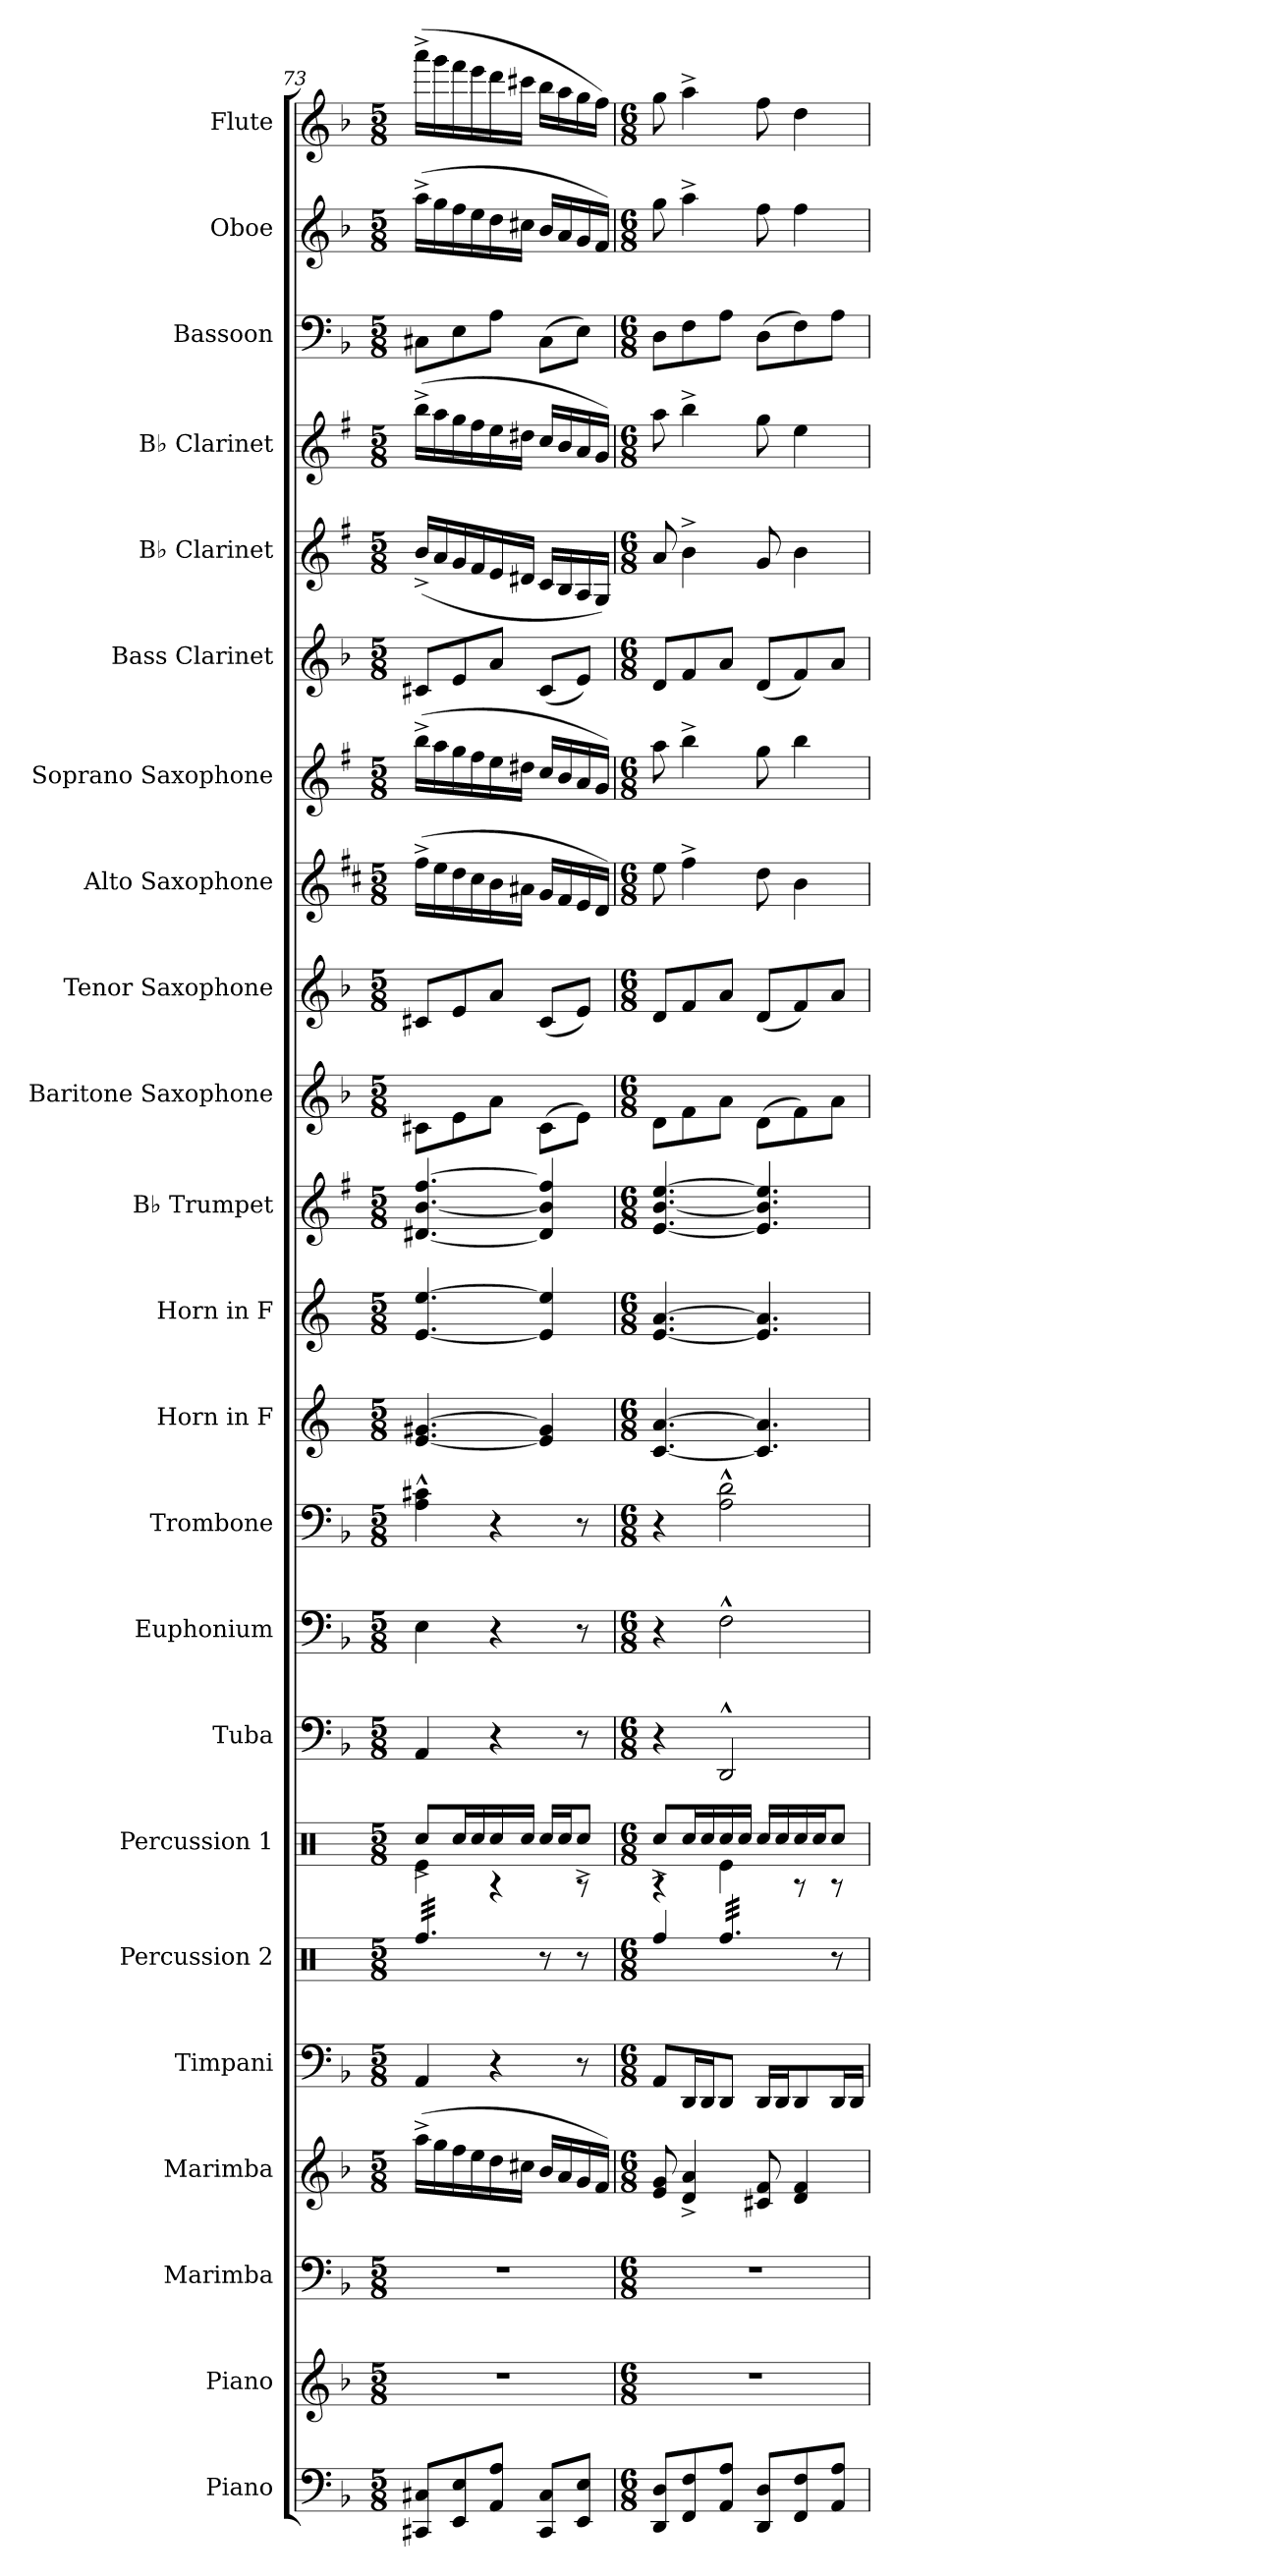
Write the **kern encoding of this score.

**kern	**kern	**kern	**kern	**kern	**kern	**kern	**kern	**kern	**kern	**kern	**kern	**kern	**kern	**kern	**kern	**kern	**kern	**kern	**kern	**kern	**kern	**kern
*part23	*part22	*part21	*part20	*part19	*part18	*part17	*part16	*part15	*part14	*part13	*part12	*part11	*part10	*part9	*part8	*part7	*part6	*part5	*part4	*part3	*part2	*part1
*staff23	*staff22	*staff21	*staff20	*staff19	*staff18	*staff17	*staff16	*staff15	*staff14	*staff13	*staff12	*staff11	*staff10	*staff9	*staff8	*staff7	*staff6	*staff5	*staff4	*staff3	*staff2	*staff1
*I"Piano	*I"Piano	*I"Marimba	*I"Marimba	*I"Timpani	*I"Percussion 2	*I"Percussion 1	*I"Tuba	*I"Euphonium	*I"Trombone	*I"Horn in F	*I"Horn in F	*I"B♭ Trumpet	*I"Baritone Saxophone	*I"Tenor Saxophone	*I"Alto Saxophone	*I"Soprano Saxophone	*I"Bass Clarinet	*I"B♭ Clarinet	*I"B♭ Clarinet	*I"Bassoon	*I"Oboe	*I"Flute
*I'Pno.	*I'Pno.	*I'Mrm.	*I'Mrm.	*I'Timp.	*I'Pr. 2	*I'Pr. 1	*I'Tu.	*I'Eu.	*I'Trb.	*	*	*I'B♭ Tpt.	*I'Bar. Sax.	*I'T. Sax.	*I'A. Sax.	*I'S. Sax.	*I'B. Cl.	*I'B♭ Cl.	*I'B♭ Cl.	*I'Bsn.	*I'Ob.	*I'Fl.
*clefF4	*clefG2	*clefF4	*clefG2	*clefF4	*clefX	*clefX	*clefF4	*clefF4	*clefF4	*clefG2	*clefG2	*clefG2	*clefG2	*clefG2	*clefG2	*clefG2	*clefG2	*clefG2	*clefG2	*clefF4	*clefG2	*clefG2
*	*	*	*	*	*	*	*	*	*	*ITrd4c7	*ITrd4c7	*ITrd1c2	*ITrd12c21	*ITrd8c14	*ITrd5c9	*ITrd1c2	*ITrd8c14	*ITrd1c2	*ITrd1c2	*	*	*
*k[b-]	*k[b-]	*k[b-]	*k[b-]	*k[b-]	*k[]	*k[]	*k[b-]	*k[b-]	*k[b-]	*k[b-]	*k[b-]	*k[b-]	*k[b-]	*k[b-]	*k[b-]	*k[b-]	*k[b-]	*k[b-]	*k[b-]	*k[b-]	*k[b-]	*k[b-]
*M5/8	*M5/8	*M5/8	*M5/8	*M5/8	*M5/8	*M5/8	*M5/8	*M5/8	*M5/8	*M5/8	*M5/8	*M5/8	*M5/8	*M5/8	*M5/8	*M5/8	*M5/8	*M5/8	*M5/8	*M5/8	*M5/8	*M5/8
=73	=73	=73	=73	=73	=73	=73	=73	=73	=73	=73	=73	=73	=73	=73	=73	=73	=73	=73	=73	=73	=73	=73
*	*	*	*	*	*	*^	*	*	*	*	*	*	*	*	*	*	*	*	*	*	*	*
*	*	*	*	*	*tremolo	*	*	*	*	*	*	*	*	*	*	*	*	*	*	*	*	*	*
8CC#X/ 8C#X/L	8%5r	8%5r	(16aa^\LL	4AA/	32Rff/LLL	4Re\	8Rcc^/L	4AA/	4E\	4A\^^ 4c#X\^^	[4.A/ [4.c#X/	[4.A/ [4.a/	[4.c#X/ [4.a/ [4.ee/	8C#X\L	8C#X/L	(16a^\LL	(16aa^\LL	8C#X/L	(16a^/LL	(16aa^\LL	8C#X\L	(16aa^\LL	(16aaa^\LL
.	.	.	.	.	32Rff/	.	.	.	.	.	.	.	.	.	.	.	.	.	.	.	.	.	.
.	.	.	16gg\	.	32Rff/	.	.	.	.	.	.	.	.	.	.	16g\	16gg\	.	16g/	16gg\	.	16gg\	16ggg\
.	.	.	.	.	32Rff/	.	.	.	.	.	.	.	.	.	.	.	.	.	.	.	.	.	.
8EE/ 8E/	.	.	16ff\	.	32Rff/	.	16Rcc/L	.	.	.	.	.	.	8E\	8E/	16f\	16ff\	8E/	16f/	16ff\	8E\	16ff\	16fff\
.	.	.	.	.	32Rff/	.	.	.	.	.	.	.	.	.	.	.	.	.	.	.	.	.	.
.	.	.	16ee\	.	32Rff/	.	16Rcc/	.	.	.	.	.	.	.	.	16e\	16ee\	.	16e/	16ee\	.	16ee\	16eee\
.	.	.	.	.	32Rff/	.	.	.	.	.	.	.	.	.	.	.	.	.	.	.	.	.	.
8AA/ 8A/J	.	.	16dd\	4r	32Rff/	4rA	16Rcc/	4r	4r	4r	.	.	.	8A\J	8A/J	16d\	16dd\	8A/J	16d/	16dd\	8A\J	16dd\	16ddd\
.	.	.	.	.	32Rff/	.	.	.	.	.	.	.	.	.	.	.	.	.	.	.	.	.	.
.	.	.	16cc#X\JJ	.	32Rff/	.	16Rcc/JJ	.	.	.	.	.	.	.	.	16c#X\JJ	16cc#X\JJ	.	16c#X/JJ	16cc#X\JJ	.	16cc#X\JJ	16ccc#X\JJ
.	.	.	.	.	32Rff/JJJ	.	.	.	.	.	.	.	.	.	.	.	.	.	.	.	.	.	.
*	*	*	*	*	*Xtremolo	*	*	*	*	*	*	*	*	*	*	*	*	*	*	*	*	*	*
8CC#/ 8C#/L	.	.	16b-/LL	.	8r	.	16Rcc/LL	.	.	.	4A/] 4c#/]	4A/] 4a/]	4c#/] 4a/] 4ee/]	(8C#\L	(8C#/L	16B-/LL	16b-/LL	(8C#/L	16B-/LL	16b-/LL	(8C#\L	16b-/LL	16bb-\LL
.	.	.	16a/	.	.	.	16Rcc/J	.	.	.	.	.	.	.	.	16A/	16a/	.	16A/	16a/	.	16a/	16aa\
8EE/ 8E/J	.	.	16g/	8r	8r	8rA	8Rcc^/J	8r	8r	8r	.	.	.	8E\J)	8E/J)	16G/	16g/	8E/J)	16G/	16g/	8E\J)	16g/	16gg\
.	.	.	16f/JJ)	.	.	.	.	.	.	.	.	.	.	.	.	16F/JJ)	16f/JJ)	.	16F/JJ)	16f/JJ)	.	16f/JJ)	16ff\JJ)
=74	=74	=74	=74	=74	=74	=74	=74	=74	=74	=74	=74	=74	=74	=74	=74	=74	=74	=74	=74	=74	=74	=74	=74
*M6/8	*M6/8	*M6/8	*M6/8	*M6/8	*M6/8	*M6/8	*	*M6/8	*M6/8	*M6/8	*M6/8	*M6/8	*M6/8	*M6/8	*M6/8	*M6/8	*M6/8	*M6/8	*M6/8	*M6/8	*M6/8	*M6/8	*M6/8
8DD/ 8D/L	2.r	2.r	8e/ 8g/	8AA/L	4Rff/	4rA	8Rcc^/L	4r	4r	4r	[4.F/ [4.d/	[4.A/ [4.d/	[4.d/ [4.a/ [4.dd/	8D\L	8D/L	8g\	8gg\	8D/L	8g/	8gg\	8D\L	8gg\	8gg\
8FF/ 8F/	.	.	4d/^ 4a/^	16DD/L	.	.	16Rcc/L	.	.	.	.	.	.	8F\	8F/	4a^\	4aa^\	8F/	4a^\	4aa^\	8F\	4aa^\	4aa^\
.	.	.	.	16DD/J	.	.	16Rcc/	.	.	.	.	.	.	.	.	.	.	.	.	.	.	.	.
*	*	*	*	*	*tremolo	*	*	*	*	*	*	*	*	*	*	*	*	*	*	*	*	*	*
8AA/ 8A/J	.	.	.	8DD/J	32Rff/LLL	4Re\	16Rcc/	2DD^^/	2F^^\	2A\^^ 2d\^^	.	.	.	8A\J	8A/J	.	.	8A/J	.	.	8A\J	.	.
.	.	.	.	.	32Rff/	.	.	.	.	.	.	.	.	.	.	.	.	.	.	.	.	.	.
.	.	.	.	.	32Rff/	.	16Rcc/JJ	.	.	.	.	.	.	.	.	.	.	.	.	.	.	.	.
.	.	.	.	.	32Rff/	.	.	.	.	.	.	.	.	.	.	.	.	.	.	.	.	.	.
8DD/ 8D/L	.	.	8c#X/ 8f/	16DD/LL	32Rff/	.	16Rcc/LL	.	.	.	4.F/] 4.d/]	4.A/] 4.d/]	4.d/] 4.a/] 4.dd/]	(8D\L	(8D/L	8f\	8ff\	(8D/L	8f/	8ff\	(8D\L	8ff\	8ff\
.	.	.	.	.	32Rff/	.	.	.	.	.	.	.	.	.	.	.	.	.	.	.	.	.	.
.	.	.	.	16DD/J	32Rff/	.	16Rcc/	.	.	.	.	.	.	.	.	.	.	.	.	.	.	.	.
.	.	.	.	.	32Rff/	.	.	.	.	.	.	.	.	.	.	.	.	.	.	.	.	.	.
8FF/ 8F/	.	.	4d/ 4f/	8DD/	32Rff/	8rA	16Rcc/	.	.	.	.	.	.	8F\)	8F/)	4d\	4aa\	8F/)	4a\	4dd\	8F\)	4ff\	4dd\
.	.	.	.	.	32Rff/	.	.	.	.	.	.	.	.	.	.	.	.	.	.	.	.	.	.
.	.	.	.	.	32Rff/	.	16Rcc/J	.	.	.	.	.	.	.	.	.	.	.	.	.	.	.	.
.	.	.	.	.	32Rff/JJJ	.	.	.	.	.	.	.	.	.	.	.	.	.	.	.	.	.	.
*	*	*	*	*	*Xtremolo	*	*	*	*	*	*	*	*	*	*	*	*	*	*	*	*	*	*
8AA/ 8A/J	.	.	.	16DD/L	8r	8rA	8Rcc/J	.	.	.	.	.	.	8A\J	8A/J	.	.	8A/J	.	.	8A\J	.	.
.	.	.	.	16DD/JJ	.	.	.	.	.	.	.	.	.	.	.	.	.	.	.	.	.	.	.
*	*	*	*	*	*	*v	*v	*	*	*	*	*	*	*	*	*	*	*	*	*	*	*	*
=	=	=	=	=	=	=	=	=	=	=	=	=	=	=	=	=	=	=	=	=	=	=
*-	*-	*-	*-	*-	*-	*-	*-	*-	*-	*-	*-	*-	*-	*-	*-	*-	*-	*-	*-	*-	*-	*-
